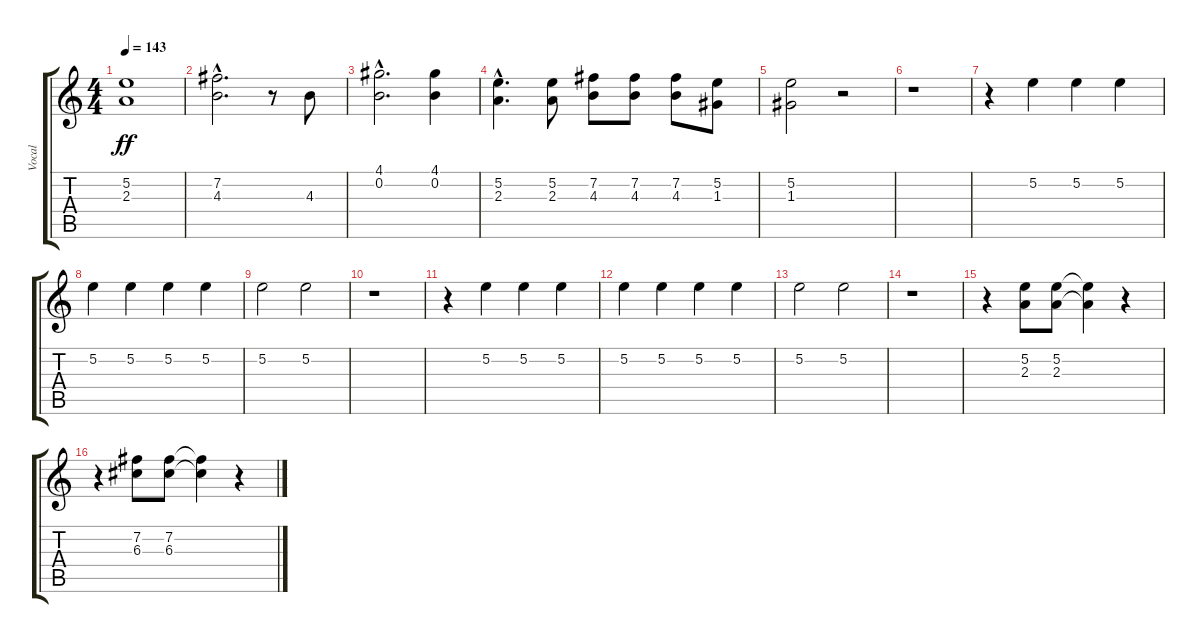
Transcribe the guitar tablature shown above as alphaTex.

\track ("Vocal" "Vocal") {instrument acousticguitarnylon}
\staff {score tabs}
\tuning (E4 B3 G3 D3 A2 E2) {hide}
\ts (4 4)
\tempo 143
\clef g2
\ks c
(5.2 2.3).1{dy ff} |
(7.2{hac} 4.3{hac}).2{d} r.8 4.3.8 |
(4.1{hac} 0.2{hac}).2{d} (4.1 0.2).4 |
(5.2{hac} 2.3{hac}).4{d} (5.2 2.3).8 (7.2 4.3).8 (7.2 4.3).8 (7.2 4.3).8 (5.2 1.3).8 |
(5.2 1.3).2 r.2 |
r.1 |
r.4 5.2.4 5.2.4 5.2.4 |
5.2.4 5.2.4 5.2.4 5.2.4 |
5.2.2 5.2.2 |
r.1 |
r.4 5.2.4 5.2.4 5.2.4 |
5.2.4 5.2.4 5.2.4 5.2.4 |
5.2.2 5.2.2 |
r.1 |
r.4 (5.2 2.3).8 (5.2 2.3).8 (5.2{t} 2.3{t}).4 r.4 |
r.4 (7.2 6.3).8 (7.2 6.3).8 (7.2{t} 6.3{t}).4 r.4
